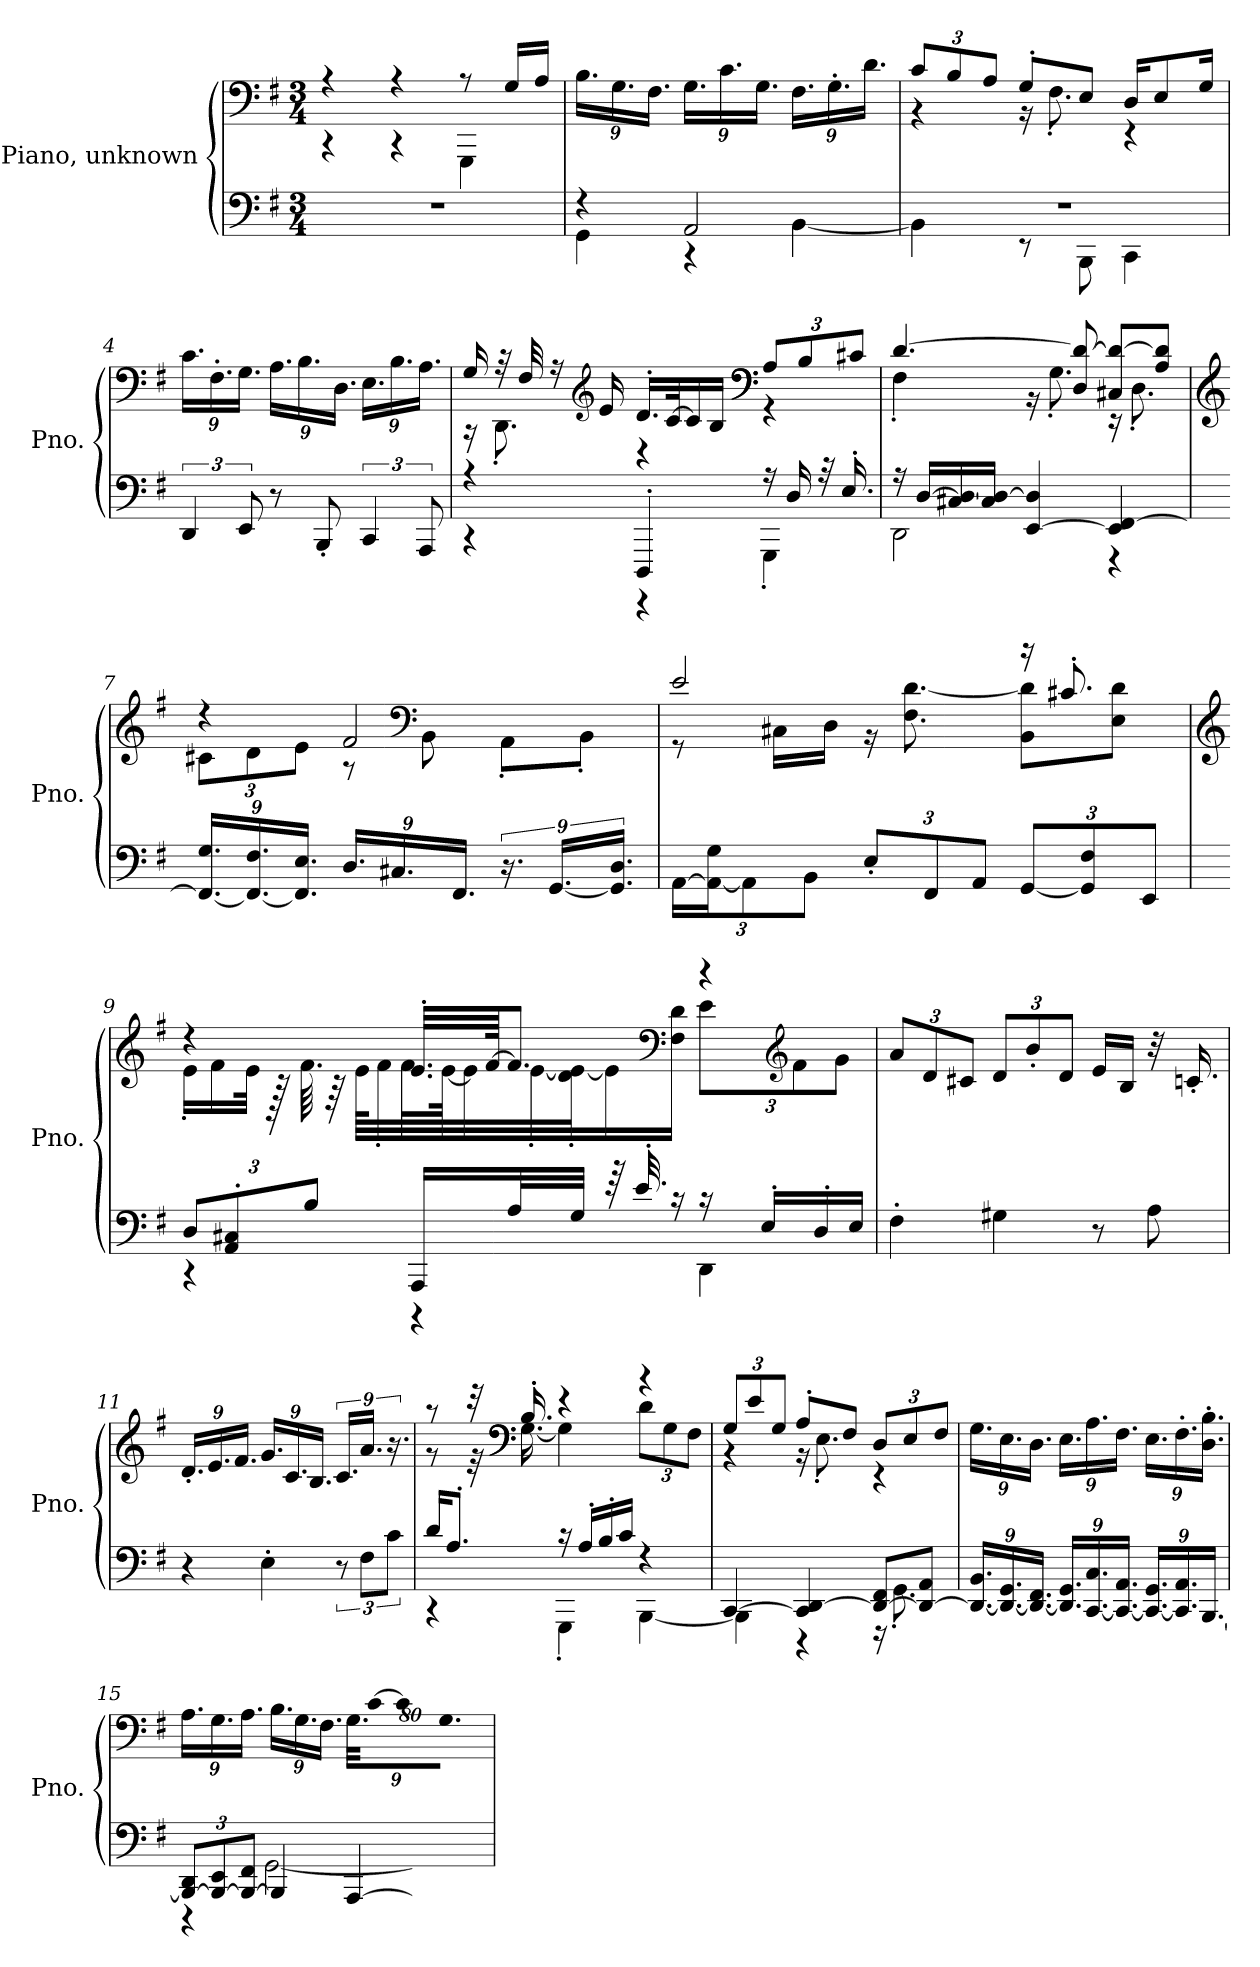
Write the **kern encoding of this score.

**kern	**kern
*part1	*part1
*staff2	*staff1
*I"Piano, unknown	*
*I'Pno.	*
*clefF4	*clefF4
*k[f#]	*k[f#]
*M3/4	*M3/4
*MM160	*MM160
=1	=1
*	*^
2.r	4r	4r
.	4r	4r
.	8r	4GGG\
.	16G/LL	.
.	16A/JJ	.
*	*v	*v
=2	=2
*^	*
*	*	*Xbrackettup
4r	4GG\	18.B\LL
.	.	18.G\
.	.	18.F#\JJ
2AA/	4r	18.G\LL
.	.	18.c\
.	.	18.G\JJ
.	[4BB\	18.F#\LL
.	.	18.G'\
.	.	18.d\JJ
=3	=3	=3
*	*	*^
2.r	4BB\]	12c/L	4r
.	.	12B/	.
.	.	12A/J	.
.	8r	8G'/L	16r
.	.	.	8.F#'\
.	8BBB\	8E/J	.
.	4CC\	16D/KL	4r
.	.	8E/	.
.	.	16G/Jk	.
*v	*v	*	*
*	*v	*v
=4	=4
6DD/	18.c\LL
.	18.F#'\
12EE/	18.G\JJ
8r	18.A\LL
.	18.B\
8BBB'/	.
.	18.D\JJ
6CC/	18.E\LL
.	18.B\
12AAA/	18.A\JJ
!!LO:LB:g=z
=5	=5
*^	*^
4r	4r	16G/	16r
.	.	32r	8.DD'\
.	.	32F#/	.
.	.	16r	.
*	*	*clefG2	*
.	.	16e/	.
4DDD'/	4r	16.d'/LL	4r
.	.	[32c/K	.
.	.	16c/]	.
.	.	16B/JJ	.
*	*	*clefF4	*
16r	4GGG'\	12A/L	4r
16D/	.	.	.
.	.	12B/	.
32r	.	.	.
16.E'/	.	.	.
.	.	12c#X/J	.
=6	=6	=6	=6
16r	2DD\	[4.d/	4F#'\
[16D/LL	.	.	.
[16C#X/ 16D/]	.	.	.
16C#/] [16D/JJ	.	.	.
[4EE/ 4D/]	.	.	16r
.	.	.	8.G'\
.	.	8D/ 8d/_	.
4EE/] [4FF#/	4r	8C#X/ 8d/_L	16r
.	.	.	8.D'\
.	.	8A/ 8d/]J	.
*v	*v	*	*
!!LO:LB:g=z	!!
=7	=7	=7
*	*clefG2	*
18.FF#/_ 18.G/LL	4r	12c#X\L
18.FF#/_ 18.F#/	.	12d\
18.FF#/] 18.E/JJ	.	12e\J
18.D/LL	2f#/	8r
18.C#X/	.	.
*	*clefF4	*
.	.	8BB\
18.FF#/JJ	.	.
18.r	.	8AA'\L
[18.GG/LL	.	.
.	.	8BB'\J
18.GG/] 18.D/JJ	.	.
=8	=8	=8
*Xbrackettup	*	*
[24AA\LL	2e/	8r
24AA\_ 24G\J	.	.
12AA\]	.	.
.	.	16C#X\LL
12BB\J	.	.
.	.	16D\JJ
12E'/L	.	16r
.	.	8.F#\ [8.d\
12FF#/	.	.
12AA/J	.	.
[12GG/L	16r	8BB\ 8d\]L
.	8.c#X'/	.
12GG/] 12F#/	.	.
.	.	8E\ 8d\J
12EE/J	.	.
!!LO:LB:g=z	!!
=9	=9	=9
*	*clefG2	*
*^	*	*
12D/L	4r	4r	16e'\LL
.	.	.	16f#\
12AA/' 12C#X/'	.	.	.
.	.	.	32e\JJk
.	.	.	128r
.	.	.	64.f#\
12B/J	.	.	.
.	.	.	64r
.	.	.	64e\KLLL
.	.	.	32f#'\
16AAA/LL	4r	32.e'/LLL	64.f#\L
.	.	.	[128e\JK
.	.	.	32e\]
.	.	[64f#/JJK	.
32A/L	.	8.f#/J]	[32e'\
32G/JJJ	.	.	32d\' 32e\_'J
64r	.	.	16e\]
32.e'/	.	.	.
*	*	*clefF4	*
16r	.	.	16F#\ 16d\JJ
16r	4DD\	4r	12e\L
16E'/LL	.	.	.
*	*	*clefG2	*
.	.	.	12f#\
16D'/	.	.	.
.	.	.	12g\J
16E/JJ	.	.	.
*v	*v	*	*
*	*v	*v
=10	=10
4F#'\	12a/L
.	12d/
.	12c#X/J
4G#X\	12d/L
.	12b'/
.	12d/J
8r	16e/LL
.	16B/JJ
8A\	32r
.	16.cn'/
!!LO:LB:g=z
=11	=11
*	*brackettup
4r	18.d'/LL
.	18.e/
.	18.f#/JJ
4E'\	18.g/LL
.	18.c/
.	18.B/JJ
*brackettup	*
12r	18.c/LL
12F#\L	18.a/JJ
12c\J	18.r
=12	=12
*^	*^
16d/KL	4r	8r	8r
8.A'/J	.	.	.
.	.	32r	32r
*	*	*clefF4	*
.	.	16.B'/	[16.G\
16r	4GGG'\	4r	4G\]
16A'/LL	.	.	.
16B'/	.	.	.
16c/JJ	.	.	.
*	*	*	*Xbrackettup
4r	[4BBB\	4r	12d\L
.	.	.	12G\
.	.	.	12F#\J
=13	=13	=13	=13
[4CC/	4BBB\]	12G/L	4r
.	.	12e/	.
.	.	12G/J	.
4CC/] [4DD/	4r	8A'/L	16r
.	.	.	8.E'\
.	.	8F#/J	.
8DD/_ 8FF#/L	16r	12D/L	4r
.	8.GG'\	.	.
.	.	12E/	.
8DD/_ 8AA/J	.	.	.
.	.	12F#/J	.
*v	*v	*	*
*	*v	*v
!!LO:LB:g=z
=14	=14
*Xbrackettup	*
18.DD/_ 18.BB/LL	18.G\LL
18.DD/_ 18.GG/	18.E\
18.DD/_ 18.FF#/JJ	18.D\JJ
18.DD/] 18.GG/LL	18.E\LL
[18.CC/ 18.C/	18.A\
18.CC/_ 18.AA/JJ	18.F#\JJ
18.CC/_ 18.GG/LL	18.E\LL
18.CC/] 18.AA/	18.F#'\
[18.BBB/JJ	18.D\' 18.B\'JJ
=15	=15
*^	*
12BBB/_ 12DD/L	4r	18.A\LL
12BBB/_ 12EE/	.	18.G\
12BBB/_ 12FF#/J	.	18.A\JJ
4BBB/]	[2GG\	18.B\LL
.	.	18.G\
.	.	18.F#\JJ
[4AAA/	.	36.G\KKL
!	!	!LO:N:vis=8
.	.	[640%71c\
!	!	!LO:N:vis=64
.	.	640%9c\KKL]
.	.	18.G\JJ
*v	*v	*
=	=
*-	*-
